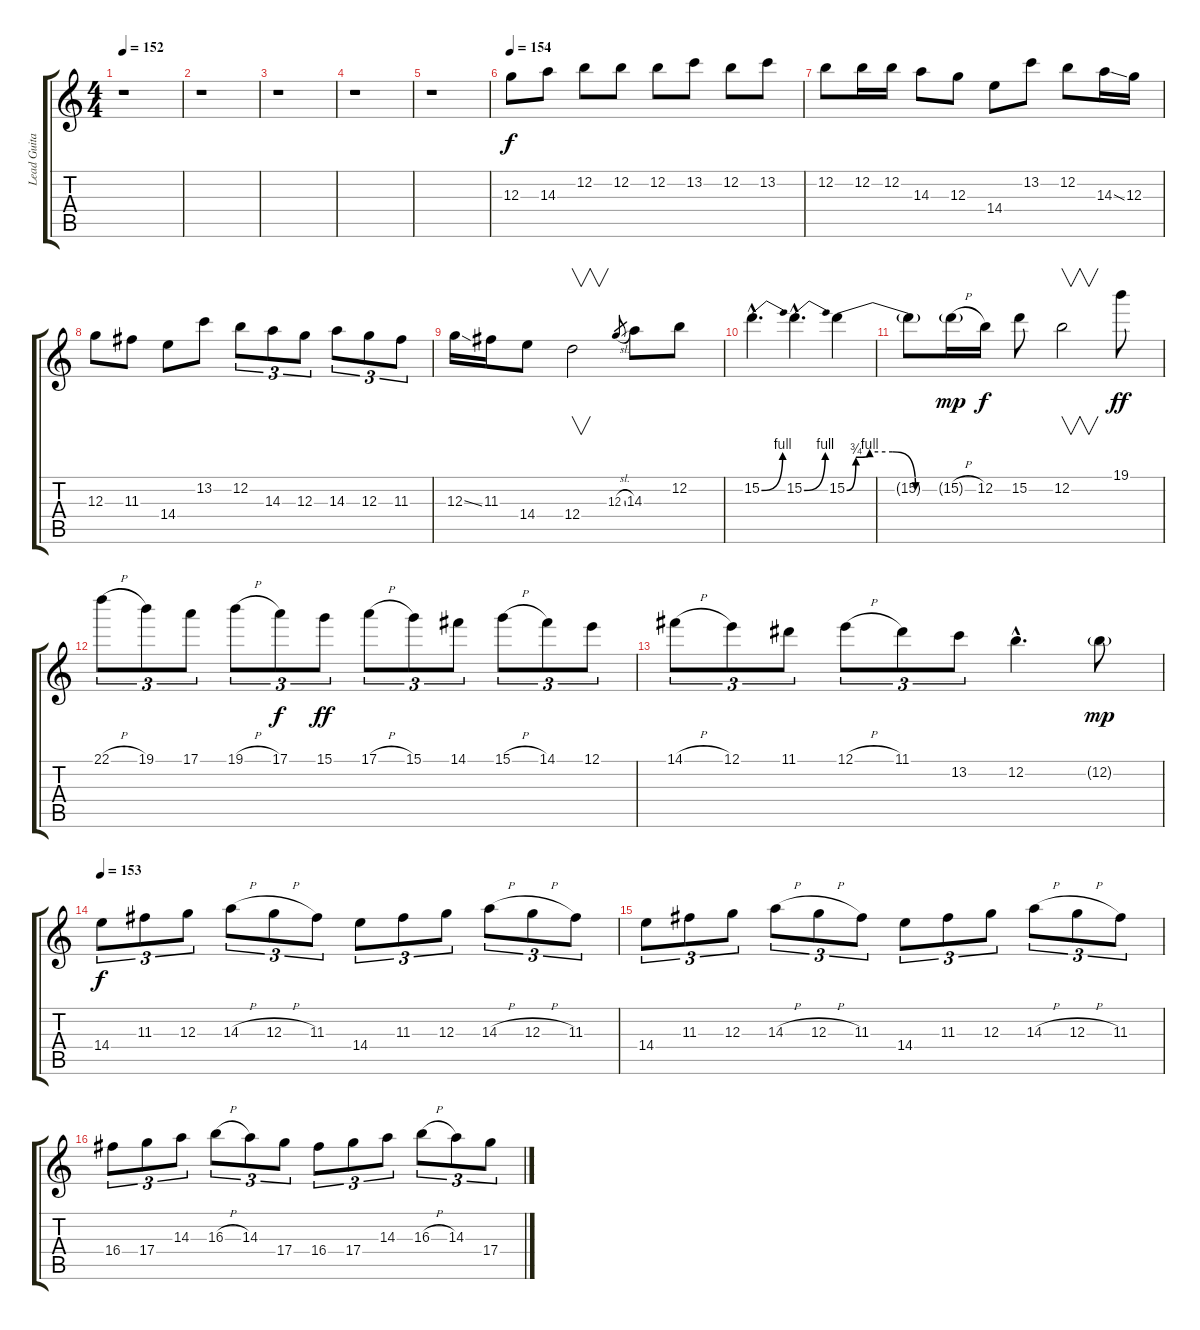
\track ("Lead Guitar II" "Lead Guita") {instrument overdrivenguitar}
\staff {score tabs}
\tuning (E4 B3 G3 D3 A2 E2) {hide}
\ts (4 4)
\tempo 152
\clef g2
\ks c
r.1{dy f} |
r.1 |
r.1 |
r.1 |
r.1 |
\tempo 154
12.3.8 14.3.8 12.2.8 12.2.8 12.2.8 13.2.8 12.2.8 13.2.8 |
12.2.8 12.2.16 12.2.16 14.3.8 12.3.8 14.4.8 13.2.8 12.2.8 14.3{ss}.16 12.3.16 |
12.3.8 11.3.8 14.4.8 13.2.8 12.2.8{tu (3 2)} 14.3.8{tu (3 2)} 12.3.8{tu (3 2)} 14.3.8{tu (3 2)} 12.3.8{tu (3 2)} 11.3.8{tu (3 2)} |
12.3{ss}.16 11.3.16 14.4.8 12.4.2{v} 12.3{sl}.8{gr} 14.3.8 12.2.8 |
15.2{be (bend 0 0 60 4) hac}.4{d} 15.2{be (bend 0 0 60 4) hac}.4{d} 15.2{be (custom 0 0 6 3 15 4 30 4 45 0 60 0)}.4 |
15.2{t}.8 15.2{h g}.16{dy mp} 12.2.16{dy f} 15.2.8 12.2.2{v} 19.1.8{dy ff} |
22.1{h}.8{tu (3 2)} 19.1.8{tu (3 2)} 17.1.8{tu (3 2)} 19.1{h}.8{tu (3 2)} 17.1.8{tu (3 2) dy f} 15.1.8{tu (3 2) dy ff} 17.1{h}.8{tu (3 2)} 15.1.8{tu (3 2)} 14.1.8{tu (3 2)} 15.1{h}.8{tu (3 2)} 14.1.8{tu (3 2)} 12.1.8{tu (3 2)} |
14.1{h}.8{tu (3 2)} 12.1.8{tu (3 2)} 11.1.8{tu (3 2)} 12.1{h}.8{tu (3 2)} 11.1.8{tu (3 2)} 13.2.8{tu (3 2)} 12.2{hac}.4{d} 12.2{g}.8{dy mp} |
\tempo 153
14.4.8{tu (3 2) dy f} 11.3.8{tu (3 2)} 12.3.8{tu (3 2)} 14.3{h}.8{tu (3 2)} 12.3{h}.8{tu (3 2)} 11.3.8{tu (3 2)} 14.4.8{tu (3 2)} 11.3.8{tu (3 2)} 12.3.8{tu (3 2)} 14.3{h}.8{tu (3 2)} 12.3{h}.8{tu (3 2)} 11.3.8{tu (3 2)} |
14.4.8{tu (3 2)} 11.3.8{tu (3 2)} 12.3.8{tu (3 2)} 14.3{h}.8{tu (3 2)} 12.3{h}.8{tu (3 2)} 11.3.8{tu (3 2)} 14.4.8{tu (3 2)} 11.3.8{tu (3 2)} 12.3.8{tu (3 2)} 14.3{h}.8{tu (3 2)} 12.3{h}.8{tu (3 2)} 11.3.8{tu (3 2)} |
16.4.8{tu (3 2)} 17.4.8{tu (3 2)} 14.3.8{tu (3 2)} 16.3{h}.8{tu (3 2)} 14.3.8{tu (3 2)} 17.4.8{tu (3 2)} 16.4.8{tu (3 2)} 17.4.8{tu (3 2)} 14.3.8{tu (3 2)} 16.3{h}.8{tu (3 2)} 14.3.8{tu (3 2)} 17.4.8{tu (3 2)}
